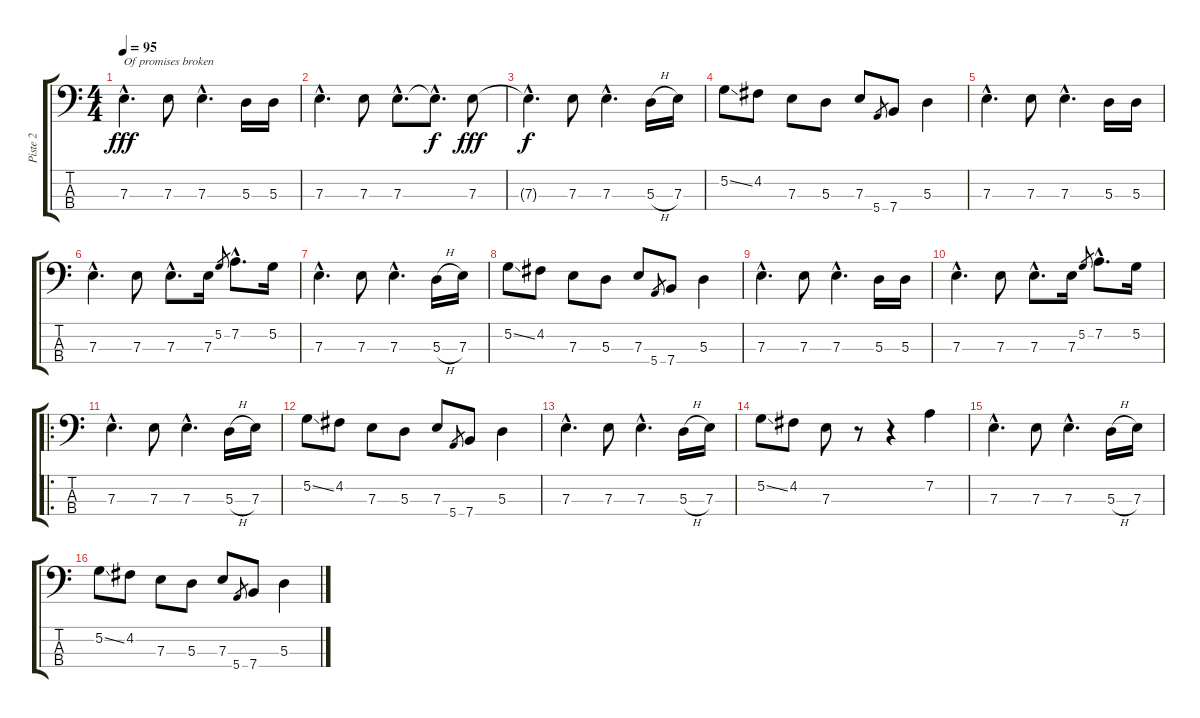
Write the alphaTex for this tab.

\track ("Piste 2" "Piste 2") {instrument slapbass1}
\staff {score tabs}
\tuning (G2 D2 A1 E1) {hide}
\ts (4 4)
\tempo 95
\clef f4
\ks c
7.3{hac}.4{d txt "Of promises broken" dy fff} 7.3.8 7.3{hac}.4{d} 5.3.16 5.3.16 |
7.3{hac}.4{d} 7.3.8 7.3{hac}.8{d} 7.3{hac t}.8{d dy f} 7.3.8{dy fff} |
7.3{hac t}.4{d dy f} 7.3.8 7.3{hac}.4{d} 5.3{h}.16 7.3.16 |
5.2{ss}.8 4.2.8 7.3.8 5.3.8 7.3.8 5.4.8{gr} 7.4.8 5.3.4 |
7.3{hac}.4{d} 7.3.8 7.3{hac}.4{d} 5.3.16 5.3.16 |
7.3{hac}.4{d} 7.3.8 7.3{hac}.8{d} 7.3.16 5.2.8{gr} 7.2{hac}.8{d} 5.2.16 |
7.3{hac}.4{d} 7.3.8 7.3{hac}.4{d} 5.3{h}.16 7.3.16 |
5.2{ss}.8 4.2.8 7.3.8 5.3.8 7.3.8 5.4.8{gr} 7.4.8 5.3.4 |
7.3{hac}.4{d} 7.3.8 7.3{hac}.4{d} 5.3.16 5.3.16 |
7.3{hac}.4{d} 7.3.8 7.3{hac}.8{d} 7.3.16 5.2.8{gr} 7.2{hac}.8{d} 5.2.16 |
\ro
7.3{hac}.4{d} 7.3.8 7.3{hac}.4{d} 5.3{h}.16 7.3.16 |
5.2{ss}.8 4.2.8 7.3.8 5.3.8 7.3.8 5.4.8{gr} 7.4.8 5.3.4 |
7.3{hac}.4{d} 7.3.8 7.3{hac}.4{d} 5.3{h}.16 7.3.16 |
5.2{ss}.8 4.2.8 7.3.8 r.8 r.4 7.2.4 |
7.3{hac}.4{d} 7.3.8 7.3{hac}.4{d} 5.3{h}.16 7.3.16 |
5.2{ss}.8 4.2.8 7.3.8 5.3.8 7.3.8 5.4.8{gr} 7.4.8 5.3.4
